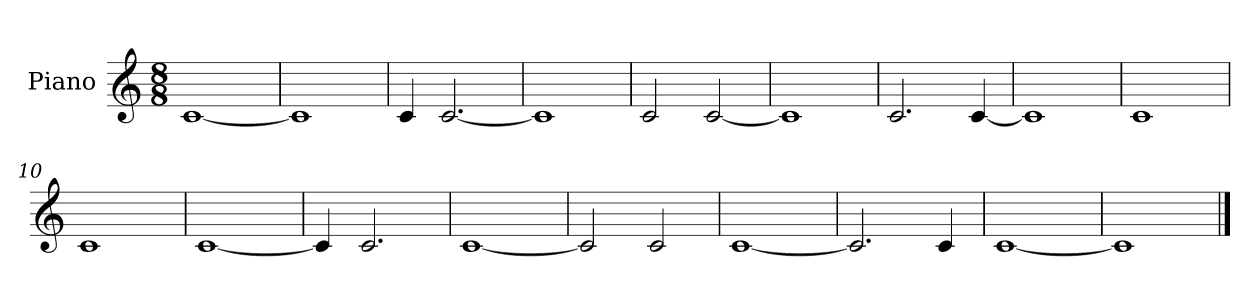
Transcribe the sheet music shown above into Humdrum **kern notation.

**kern
*part1
*staff1
*I"Piano
*I'Pno.
*clefG2
*k[]
*M8/8
*MM120
=1
[1c
=2
1c]
=3
4c/
[2.c/
=4
1c]
=5
2c/
[2c/
=6
1c]
=7
2.c/
[4c/
=8
1c]
=9
1c
=10
1c
=11
[1c
=12
4c/]
2.c/
=13
[1c
=14
2c/]
2c/
=15
[1c
=16
2.c/]
4c/
=17
[1c
=18
1c]
==
*-
